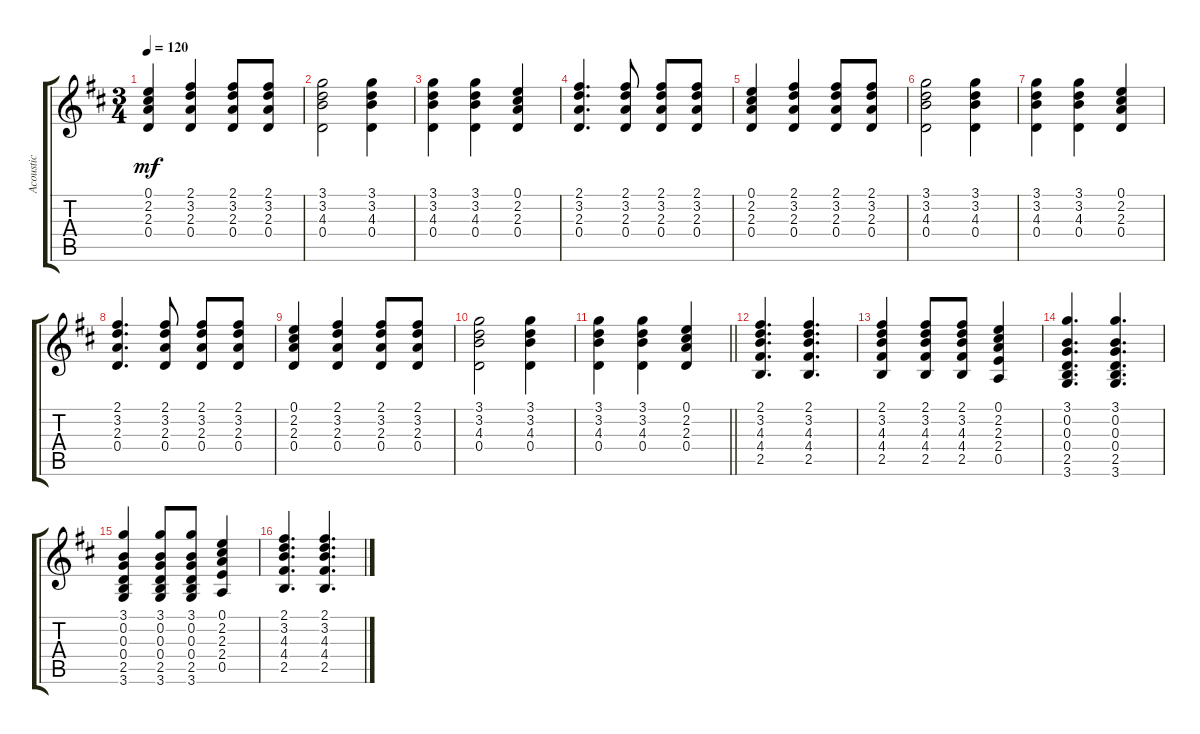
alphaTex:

\track ("Acoustic" "Acoustic") {instrument acousticguitarsteel}
\staff {score tabs}
\tuning (E4 B3 G3 D3 A2 E2) {hide}
\ts (3 4)
\tempo 120
\clef g2
\ks d
(0.1 2.2 2.3 0.4).4{dy mf} (2.1 3.2 2.3 0.4).4 (2.1 3.2 2.3 0.4).8 (2.1 3.2 2.3 0.4).8 |
(3.1 3.2 4.3 0.4).2 (3.1 3.2 4.3 0.4).4 |
(3.1 3.2 4.3 0.4).4 (3.1 3.2 4.3 0.4).4 (0.1 2.2 2.3 0.4).4 |
(2.1 3.2 2.3 0.4).4{d} (2.1 3.2 2.3 0.4).8 (2.1 3.2 2.3 0.4).8 (2.1 3.2 2.3 0.4).8 |
(0.1 2.2 2.3 0.4).4 (2.1 3.2 2.3 0.4).4 (2.1 3.2 2.3 0.4).8 (2.1 3.2 2.3 0.4).8 |
(3.1 3.2 4.3 0.4).2 (3.1 3.2 4.3 0.4).4 |
(3.1 3.2 4.3 0.4).4 (3.1 3.2 4.3 0.4).4 (0.1 2.2 2.3 0.4).4 |
(2.1 3.2 2.3 0.4).4{d} (2.1 3.2 2.3 0.4).8 (2.1 3.2 2.3 0.4).8 (2.1 3.2 2.3 0.4).8 |
(0.1 2.2 2.3 0.4).4 (2.1 3.2 2.3 0.4).4 (2.1 3.2 2.3 0.4).8 (2.1 3.2 2.3 0.4).8 |
(3.1 3.2 4.3 0.4).2 (3.1 3.2 4.3 0.4).4 |
\barLineRight lightlight
(3.1 3.2 4.3 0.4).4 (3.1 3.2 4.3 0.4).4 (0.1 2.2 2.3 0.4).4 |
(2.1 3.2 4.3 4.4 2.5).4{d} (2.1 3.2 4.3 4.4 2.5).4{d} |
(2.1 3.2 4.3 4.4 2.5).4 (2.1 3.2 4.3 4.4 2.5).8 (2.1 3.2 4.3 4.4 2.5).8 (0.1 2.2 2.3 2.4 0.5).4 |
(3.1 0.2 0.3 0.4 2.5 3.6).4{d} (3.1 0.2 0.3 0.4 2.5 3.6).4{d} |
(3.1 0.2 0.3 0.4 2.5 3.6).4 (3.1 0.2 0.3 0.4 2.5 3.6).8 (3.1 0.2 0.3 0.4 2.5 3.6).8 (0.1 2.2 2.3 2.4 0.5).4 |
(2.1 3.2 4.3 4.4 2.5).4{d} (2.1 3.2 4.3 4.4 2.5).4{d}
